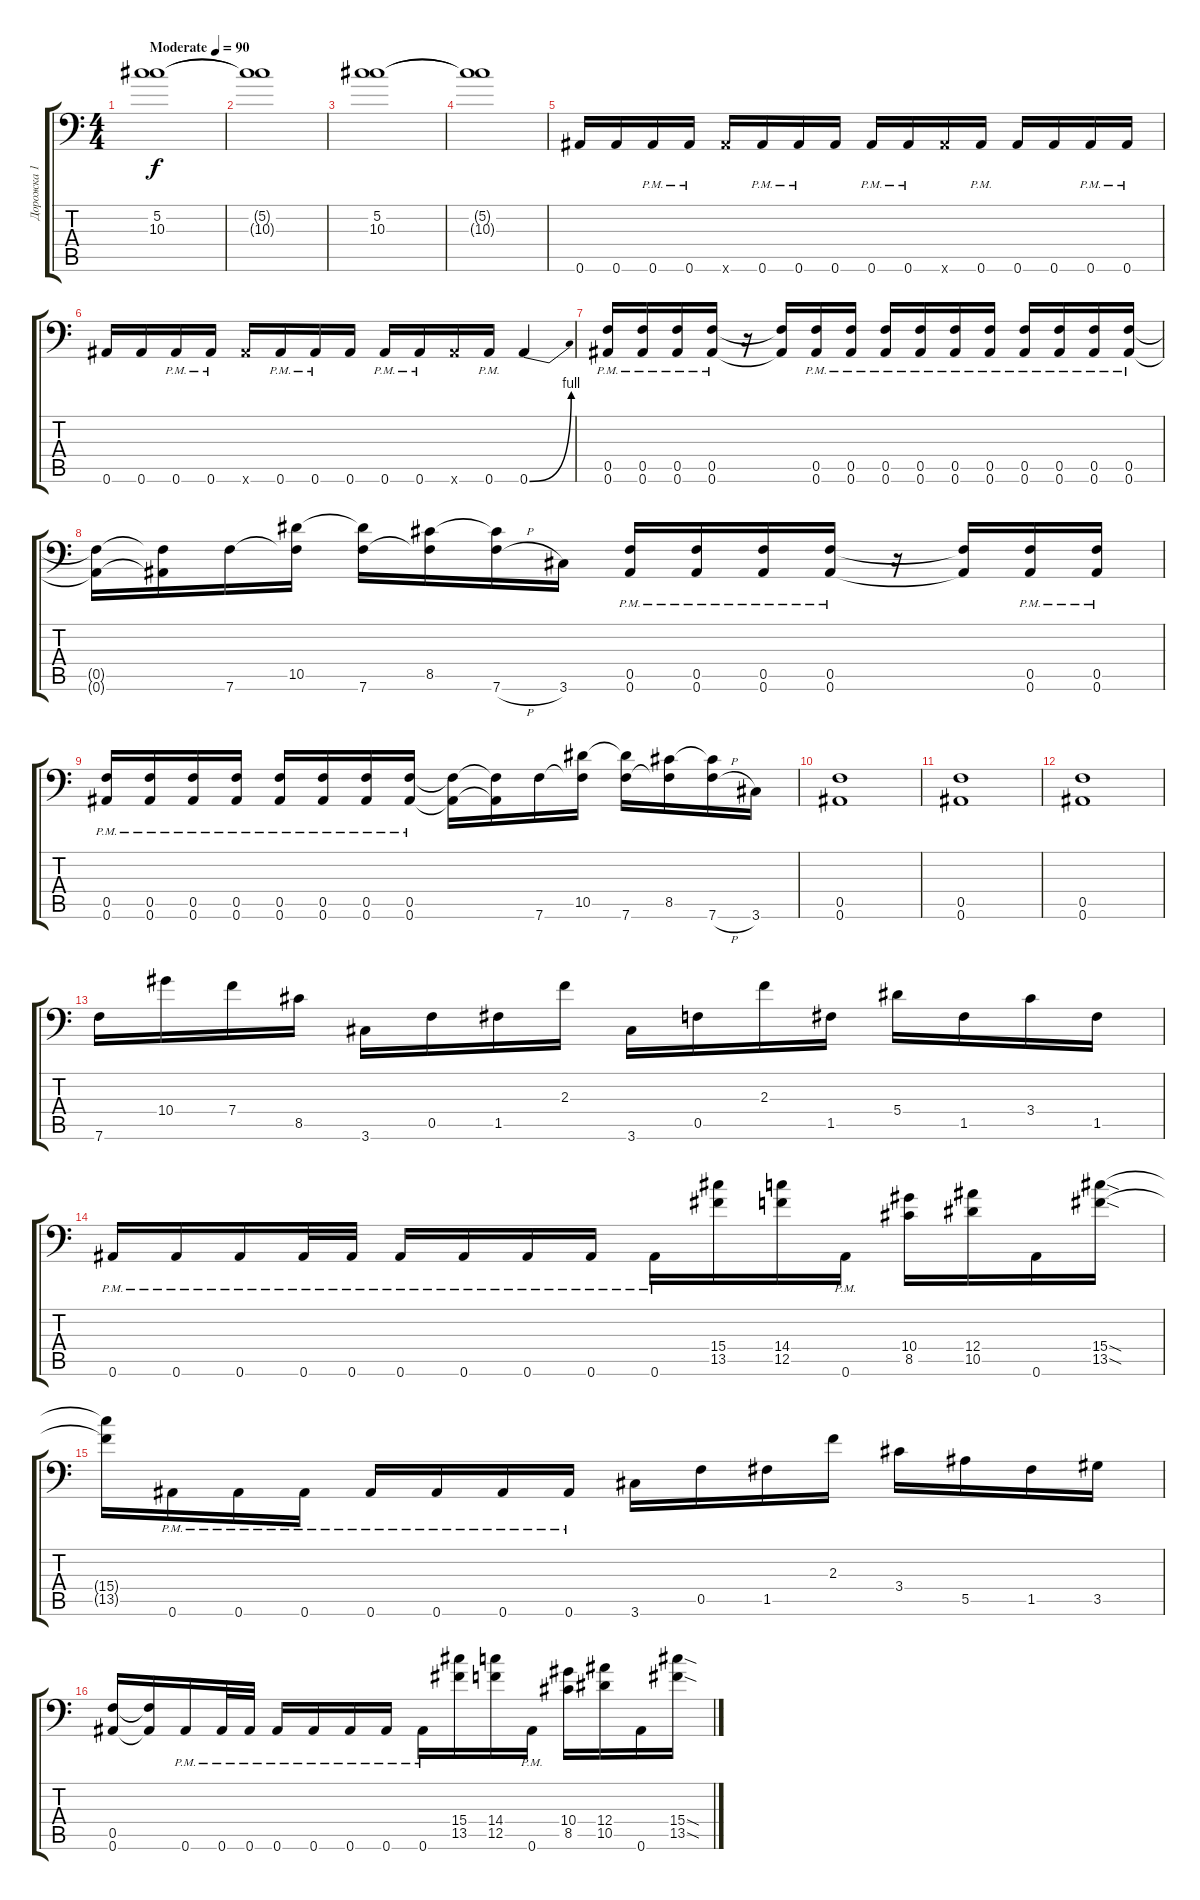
\track ("Дорожка 1" "Дорожка 1") {instrument distortionguitar}
\staff {score tabs}
\tuning (C4 G3 Eb3 Bb2 F2 Bb1) {hide}
\ts (4 4)
\tempo (90 "Moderate")
\clef f4
\ks c
(5.2 10.3).1{dy f instrument distortionguitar} |
(5.2{t} 10.3{t}).1 |
(5.2 10.3).1 |
(5.2{t} 10.3{t}).1 |
0.6.16 0.6.16 0.6{pm}.16 0.6{pm}.16 0.6{x}.16 0.6{pm}.16 0.6{pm}.16 0.6.16 0.6{pm}.16 0.6{pm}.16 0.6{x}.16 0.6{pm}.16 0.6.16 0.6.16 0.6{pm}.16 0.6{pm}.16 |
0.6.16 0.6.16 0.6{pm}.16 0.6{pm}.16 0.6{x}.16 0.6{pm}.16 0.6{pm}.16 0.6.16 0.6{pm}.16 0.6{pm}.16 0.6{x}.16 0.6{pm}.16 0.6{be (bend 0 0 60 4)}.4 |
(0.5{pm} 0.6{pm}).16 (0.5{pm} 0.6{pm}).16 (0.5{pm} 0.6{pm}).16 (0.5{pm} 0.6{pm}).16 r.16 (0.5{t} 0.6{t}).16 (0.5{pm} 0.6{pm}).16 (0.5{pm} 0.6{pm}).16 (0.5{pm} 0.6{pm}).16 (0.5{pm} 0.6{pm}).16 (0.5{pm} 0.6{pm}).16 (0.5{pm} 0.6{pm}).16 (0.5{pm} 0.6{pm}).16 (0.5{pm} 0.6{pm}).16 (0.5{pm} 0.6{pm}).16 (0.5{pm} 0.6{pm}).16 |
(0.5{t} 0.6{t}).16 (0.5{t} 0.6{t}).16 7.6.16 (10.5 7.6{t}).16 (10.5{t} 7.6).16 (8.5 7.6{t}).16 (8.5{t} 7.6{h}).16 3.6.16 (0.5{pm} 0.6{pm}).16 (0.5{pm} 0.6{pm}).16 (0.5{pm} 0.6{pm}).16 (0.5{pm} 0.6{pm}).16 r.16 (0.5{t} 0.6{t}).16 (0.5{pm} 0.6{pm}).16 (0.5{pm} 0.6{pm}).16 |
(0.5{pm} 0.6{pm}).16 (0.5{pm} 0.6{pm}).16 (0.5{pm} 0.6{pm}).16 (0.5{pm} 0.6{pm}).16 (0.5{pm} 0.6{pm}).16 (0.5{pm} 0.6{pm}).16 (0.5{pm} 0.6{pm}).16 (0.5{pm} 0.6{pm}).16 (0.5{t} 0.6{t}).16 (0.5{t} 0.6{t}).16 7.6.16 (10.5 7.6{t}).16 (10.5{t} 7.6).16 (8.5 7.6{t}).16 (8.5{t} 7.6{h}).16 3.6.16 |
(0.5 0.6).1 |
(0.5 0.6).1 |
(0.5 0.6).1 |
7.6.16 10.4.16 7.4.16 8.5.16 3.6.16 0.5.16 1.5.16 2.3.16 3.6.16 0.5.16 2.3.16 1.5.16 5.4.16 1.5.16 3.4.16 1.5.16 |
0.6{pm}.16 0.6{pm}.16 0.6{pm}.16 0.6{pm}.32 0.6{pm}.32 0.6{pm}.16 0.6{pm}.16 0.6{pm}.16 0.6{pm}.16 0.6{pm}.16 (15.4 13.5).16 (14.4 12.5).16 0.6{pm}.16 (10.4 8.5).16 (12.4 10.5).16 0.6.16 (15.4{sod} 13.5{sod}).16 |
(15.4{t} 13.5{t}).16 0.6{pm}.16 0.6{pm}.16 0.6{pm}.16 0.6{pm}.16 0.6{pm}.16 0.6{pm}.16 0.6{pm}.16 3.6.16 0.5.16 1.5.16 2.3.16 3.4.16 5.5.16 1.5.16 3.5.16 |
(0.5 0.6).16 (0.5{t} 0.6{t}).16 0.6{pm}.16 0.6{pm}.32 0.6{pm}.32 0.6{pm}.16 0.6{pm}.16 0.6{pm}.16 0.6{pm}.16 0.6{pm}.16 (15.4 13.5).16 (14.4 12.5).16 0.6{pm}.16 (10.4 8.5).16 (12.4 10.5).16 0.6.16 (15.4{sod} 13.5{sod}).16
